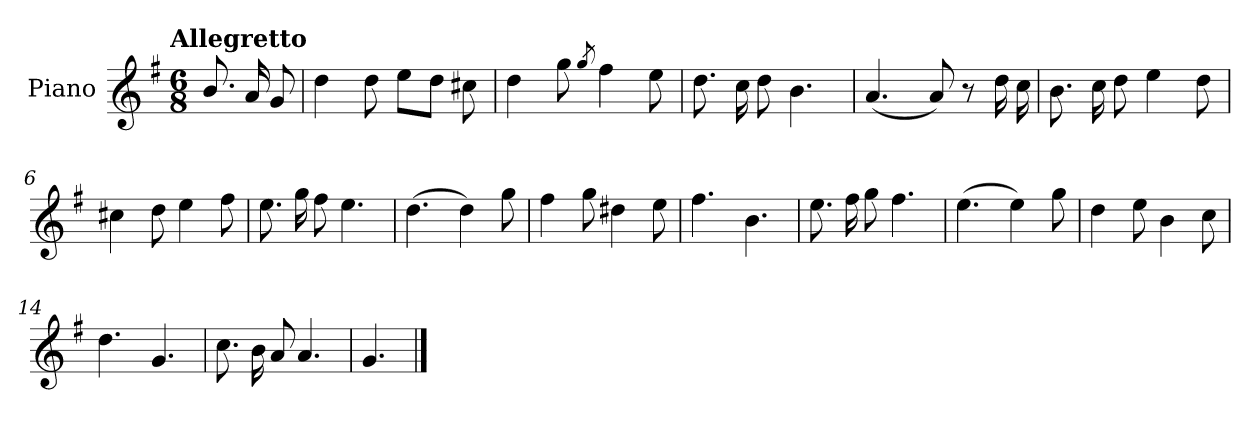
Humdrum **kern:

**kern
*part1
*staff1
*I"Piano
*I'Pno.
*clefG2
*k[f#]
!!LO:TX:omd:t=Allegretto
*M6/8
*MM116
=
8.b/
16a/
8g/
=1
4dd\
8dd\
8ee\L
8dd\J
8cc#X\
=2
4dd\
8gg\
8qgg/
4ff#\
8ee\
=3
8.dd\
16cc\
8dd\
4.b\
=4
(<4.a/
8a/)
8r
16dd\
16cc\
!!LO:LB:g=z
=5
8.b\
16cc\
8dd\
4ee\
8dd\
=6
4cc#X\
8dd\
4ee\
8ff#\
=7
8.ee\
16gg\
8ff#\
4.ee\
=8
(>4.dd\
4dd\)
8gg\
=9
4ff#\
8gg\
4dd#X\
8ee\
=10
4.ff#\
4.b\
!!LO:LB:g=z
=11
8.ee\
16ff#\
8gg\
4.ff#\
=12
(>4.ee\
4ee\)
8gg\
=13
4dd\
8ee\
4b\
8cc\
=14
4.dd\
4.g/
=15
8.cc\
16b\
8a/
4.a/
=16
4.g/
==
*-
